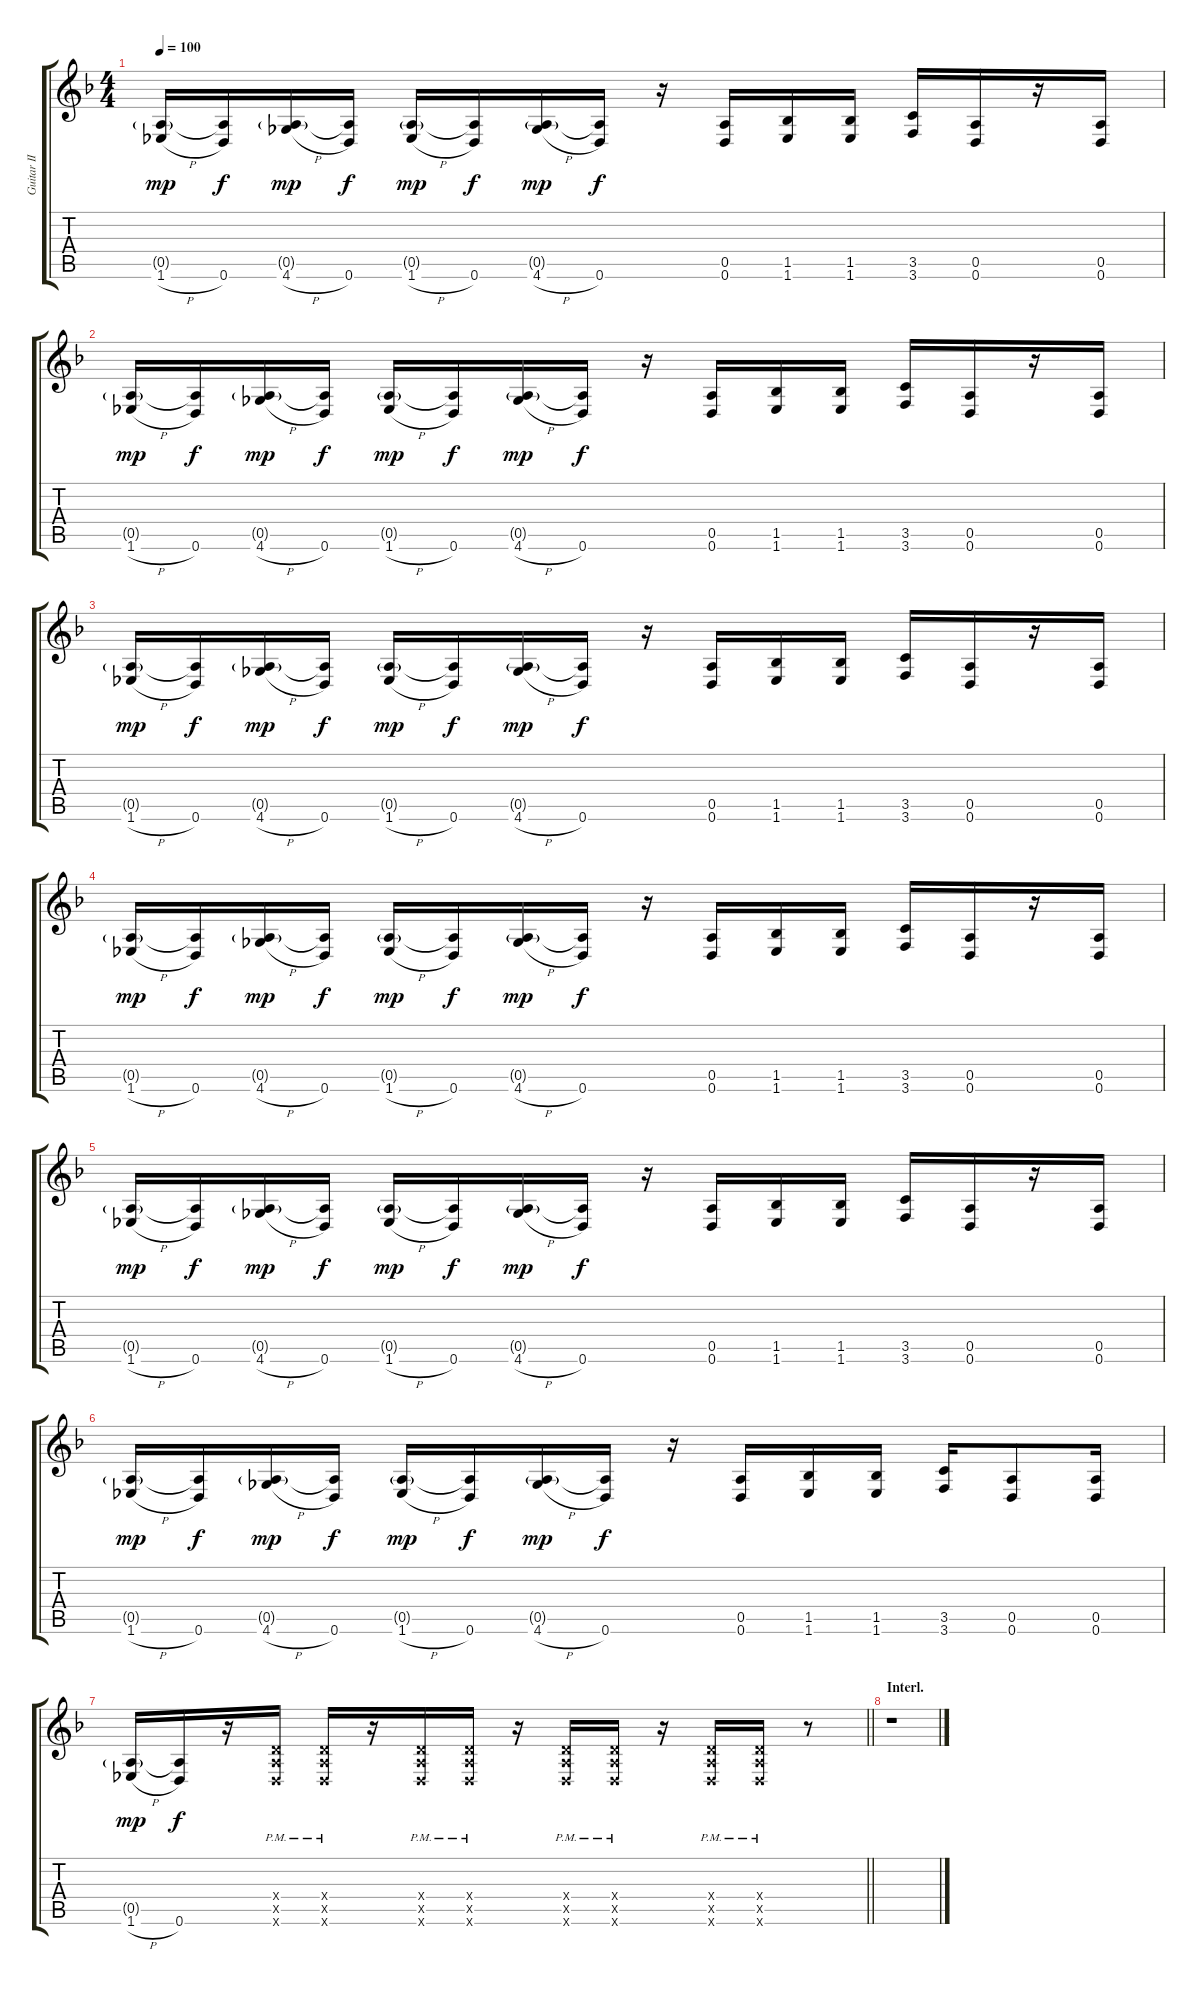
\track ("Guitar II" "Guitar II") {instrument distortionguitar}
\staff {score tabs}
\tuning (E4 B3 G3 D3 A2 D2) {hide}
\ts (4 4)
\tempo 100
\clef g2
\ks dminor
(0.5{g} 1.6{h}).16{dy mp} (0.5{t} 0.6).16{dy f} (0.5{g} 4.6{h}).16{dy mp} (0.5{t} 0.6).16{dy f} (0.5{g} 1.6{h}).16{dy mp} (0.5{t} 0.6).16{dy f} (0.5{g} 4.6{h}).16{dy mp} (0.5{t} 0.6).16{dy f} r.16 (0.5 0.6).16 (1.5 1.6).16 (1.5 1.6).16 (3.5 3.6).16 (0.5 0.6).16 r.16 (0.5 0.6).16 |
(0.5{g} 1.6{h}).16{dy mp} (0.5{t} 0.6).16{dy f} (0.5{g} 4.6{h}).16{dy mp} (0.5{t} 0.6).16{dy f} (0.5{g} 1.6{h}).16{dy mp} (0.5{t} 0.6).16{dy f} (0.5{g} 4.6{h}).16{dy mp} (0.5{t} 0.6).16{dy f} r.16 (0.5 0.6).16 (1.5 1.6).16 (1.5 1.6).16 (3.5 3.6).16 (0.5 0.6).16 r.16 (0.5 0.6).16 |
(0.5{g} 1.6{h}).16{dy mp} (0.5{t} 0.6).16{dy f} (0.5{g} 4.6{h}).16{dy mp} (0.5{t} 0.6).16{dy f} (0.5{g} 1.6{h}).16{dy mp} (0.5{t} 0.6).16{dy f} (0.5{g} 4.6{h}).16{dy mp} (0.5{t} 0.6).16{dy f} r.16 (0.5 0.6).16 (1.5 1.6).16 (1.5 1.6).16 (3.5 3.6).16 (0.5 0.6).16 r.16 (0.5 0.6).16 |
(0.5{g} 1.6{h}).16{dy mp} (0.5{t} 0.6).16{dy f} (0.5{g} 4.6{h}).16{dy mp} (0.5{t} 0.6).16{dy f} (0.5{g} 1.6{h}).16{dy mp} (0.5{t} 0.6).16{dy f} (0.5{g} 4.6{h}).16{dy mp} (0.5{t} 0.6).16{dy f} r.16 (0.5 0.6).16 (1.5 1.6).16 (1.5 1.6).16 (3.5 3.6).16 (0.5 0.6).16 r.16 (0.5 0.6).16 |
(0.5{g} 1.6{h}).16{dy mp} (0.5{t} 0.6).16{dy f} (0.5{g} 4.6{h}).16{dy mp} (0.5{t} 0.6).16{dy f} (0.5{g} 1.6{h}).16{dy mp} (0.5{t} 0.6).16{dy f} (0.5{g} 4.6{h}).16{dy mp} (0.5{t} 0.6).16{dy f} r.16 (0.5 0.6).16 (1.5 1.6).16 (1.5 1.6).16 (3.5 3.6).16 (0.5 0.6).16 r.16 (0.5 0.6).16 |
(0.5{g} 1.6{h}).16{dy mp} (0.5{t} 0.6).16{dy f} (0.5{g} 4.6{h}).16{dy mp} (0.5{t} 0.6).16{dy f} (0.5{g} 1.6{h}).16{dy mp} (0.5{t} 0.6).16{dy f} (0.5{g} 4.6{h}).16{dy mp} (0.5{t} 0.6).16{dy f} r.16 (0.5 0.6).16 (1.5 1.6).16 (1.5 1.6).16 (3.5 3.6).16 (0.5 0.6).8 (0.5 0.6).16 |
\barLineRight lightlight
(0.5{g} 1.6{h}).16{dy mp} (0.5{t} 0.6).16{dy f} r.16 (0.4{pm x} 0.5{pm x} 0.6{pm x}).16 (0.4{pm x} 0.5{pm x} 0.6{pm x}).16 r.16 (0.4{pm x} 0.5{pm x} 0.6{pm x}).16 (0.4{pm x} 0.5{pm x} 0.6{pm x}).16 r.16 (0.4{pm x} 0.5{pm x} 0.6{pm x}).16 (0.4{pm x} 0.5{pm x} 0.6{pm x}).16 r.16 (0.4{pm x} 0.5{pm x} 0.6{pm x}).16 (0.4{pm x} 0.5{pm x} 0.6{pm x}).16 r.8 |
\section ("" "Interl.")
r.1
